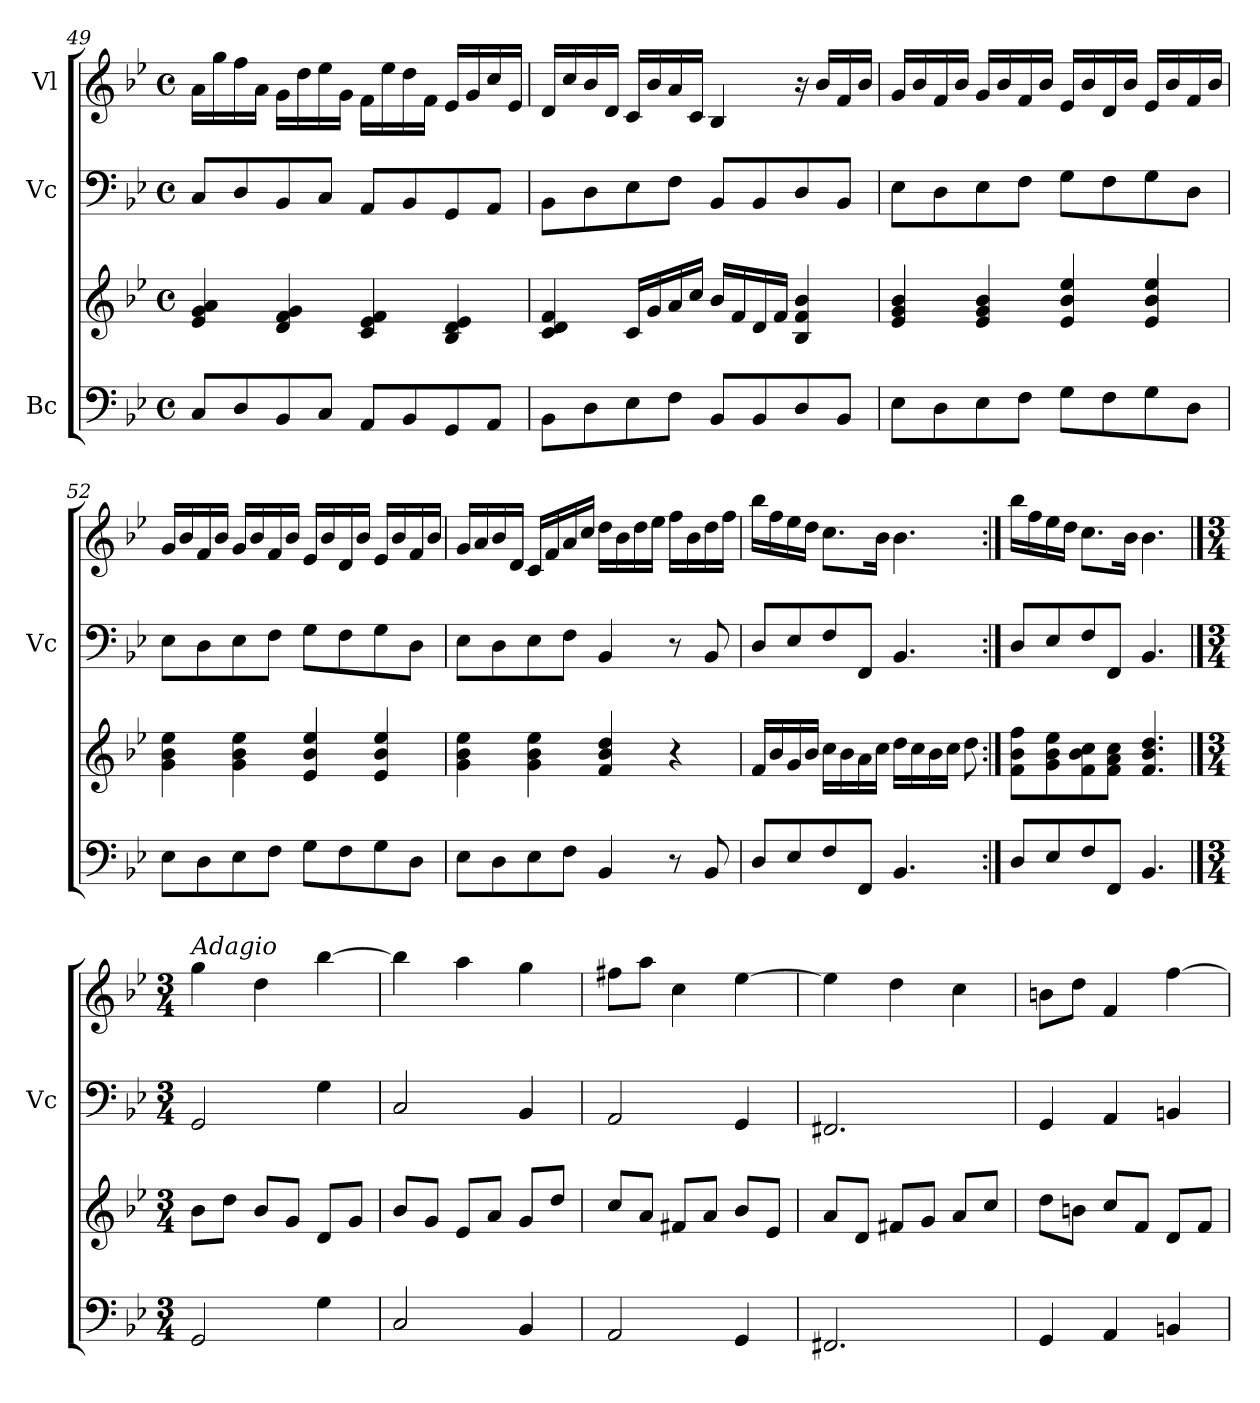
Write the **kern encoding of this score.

**kern	**kern	**kern	**kern
*part3	*part3	*part2	*part1
*staff4	*staff3	*staff2	*staff1
*I"Bc	*	*I"Vc	*I"Vl
*	*	*I'Vc	*
*clefF4	*clefG2	*clefF4	*clefG2
*k[b-e-]	*k[b-e-]	*k[b-e-]	*k[b-e-]
*M4/4	*M4/4	*M4/4	*M4/4
*met(c)	*met(c)	*met(c)	*met(c)
=49	=49	=49	=49
8C/L	4e-/ 4g/ 4a/	8C/L	16a\LL
.	.	.	16gg\
8D/	.	8D/	16ff\
.	.	.	16a\JJ
8BB-/	4d/ 4f/ 4g/	8BB-/	16g\LL
.	.	.	16dd\
8C/J	.	8C/J	16ee-\
.	.	.	16g\JJ
8AA/L	4c/ 4e-/ 4f/	8AA/L	16f\LL
.	.	.	16ee-\
8BB-/	.	8BB-/	16dd\
.	.	.	16f\JJ
8GG/	4B-/ 4d/ 4e-/	8GG/	16e-/LL
.	.	.	16g/
8AA/J	.	8AA/J	16cc/
.	.	.	16e-/JJ
!!LO:LB:g=z
=50	=50	=50	=50
8BB-\L	4c/ 4d/ 4f/	8BB-\L	16d/LL
.	.	.	16cc/
8D\	.	8D\	16b-/
.	.	.	16d/JJ
8E-\	16c/LL	8E-\	16c/LL
.	16g/	.	16b-/
8F\J	16a/	8F\J	16a/
.	16cc/JJ	.	16c/JJ
8BB-/L	16b-/LL	8BB-/L	4B-/
.	16f/	.	.
8BB-/	16d/	8BB-/	.
.	16f/JJ	.	.
8D/	4B-/ 4f/ 4b-/	8D/	16r
.	.	.	16b-/LL
8BB-/J	.	8BB-/J	16f/
.	.	.	16b-/JJ
=51	=51	=51	=51
8E-\L	4e-/ 4g/ 4b-/	8E-\L	16g/LL
.	.	.	16b-/
8D\	.	8D\	16f/
.	.	.	16b-/JJ
8E-\	4e-/ 4g/ 4b-/	8E-\	16g/LL
.	.	.	16b-/
8F\J	.	8F\J	16f/
.	.	.	16b-/JJ
8G\L	4e-/ 4b-/ 4ee-/	8G\L	16e-/LL
.	.	.	16b-/
8F\	.	8F\	16d/
.	.	.	16b-/JJ
8G\	4e-/ 4b-/ 4ee-/	8G\	16e-/LL
.	.	.	16b-/
8D\J	.	8D\J	16f/
.	.	.	16b-/JJ
=52	=52	=52	=52
8E-\L	4g\ 4b-\ 4ee-\	8E-\L	16g/LL
.	.	.	16b-/
8D\	.	8D\	16f/
.	.	.	16b-/JJ
8E-\	4g\ 4b-\ 4ee-\	8E-\	16g/LL
.	.	.	16b-/
8F\J	.	8F\J	16f/
.	.	.	16b-/JJ
8G\L	4e-/ 4b-/ 4ee-/	8G\L	16e-/LL
.	.	.	16b-/
8F\	.	8F\	16d/
.	.	.	16b-/JJ
8G\	4e-/ 4b-/ 4ee-/	8G\	16e-/LL
.	.	.	16b-/
8D\J	.	8D\J	16f/
.	.	.	16b-/JJ
!!LO:LB:g=z
=53	=53	=53	=53
8E-\L	4g\ 4b-\ 4ee-\	8E-\L	16g/LL
.	.	.	16a/
8D\	.	8D\	16b-/
.	.	.	16d/JJ
8E-\	4g\ 4b-\ 4ee-\	8E-\	16c/LL
.	.	.	16f/
8F\J	.	8F\J	16a/
.	.	.	16cc/JJ
4BB-/	4f/ 4b-/ 4dd/	4BB-/	16dd\LL
.	.	.	16b-\
.	.	.	16dd\
.	.	.	16ee-\JJ
8r	4r	8r	16ff\LL
.	.	.	16b-\
8BB-/	.	8BB-/	16dd\
.	.	.	16ff\JJ
=54	=54	=54	=54
8D/L	16f/LL	8D/L	16bb-\LL
.	16b-/	.	16ff\
8E-/	16g/	8E-/	16ee-\
.	16b-/JJ	.	16dd\JJ
8F/	16cc\LL	8F/	8.cc\L
.	16b-\	.	.
8FF/J	16a\	8FF/J	.
.	16cc\JJ	.	16b-\Jk
4.BB-/	16dd\LL	4.BB-/	4.b-\
.	16cc\	.	.
.	16b-\	.	.
.	16cc\JJ	.	.
.	8dd\	.	.
=55:|!	=55:|!	=55:|!	=55:|!
8D/L	8f\ 8b-\ 8ff\L	8D/L	16bb-\LL
.	.	.	16ff\
8E-/	8g\ 8b-\ 8ee-\	8E-/	16ee-\
.	.	.	16dd\JJ
8F/	8f\ 8b-\ 8cc\	8F/	8.cc\L
8FF/J	8f\ 8a\ 8cc\J	8FF/J	.
.	.	.	16b-\Jk
4.BB-/	4.f/ 4.b-/ 4.dd/	4.BB-/	4.b-\
!!LO:PB:g=z
==56	==56	==56	==56
*M3/4	*M3/4	*M3/4	*M3/4
*	*	*	*MM60
!	!	!	!LO:TX:a:i:t=Adagio
2GG/	8b-\L	2GG/	4gg\
.	8dd\J	.	.
.	8b-/L	.	4dd\
.	8g/J	.	.
4G\	8d/L	4G\	[4bb-\
.	8g/J	.	.
=57	=57	=57	=57
2C/	8b-/L	2C/	4bb-\]
.	8g/J	.	.
.	8e-/L	.	4aa\
.	8a/J	.	.
4BB-/	8g/L	4BB-/	4gg\
.	8dd/J	.	.
=58	=58	=58	=58
2AA/	8cc/L	2AA/	8ff#X\L
.	8a/J	.	8aa\J
.	8f#X/L	.	4cc\
.	8a/J	.	.
4GG/	8b-/L	4GG/	[4ee-\
.	8e-/J	.	.
=59	=59	=59	=59
2.FF#X/	8a/L	2.FF#X/	4ee-\]
.	8d/J	.	.
.	8f#X/L	.	4dd\
.	8g/J	.	.
.	8a/L	.	4cc\
.	8cc/J	.	.
=60	=60	=60	=60
4GG/	8dd\L	4GG/	8bn\L
.	8bn\J	.	8dd\J
4AA/	8cc/L	4AA/	4f/
.	8f/J	.	.
4BBn/	8d/L	4BBn/	[4ff\
.	8f/J	.	.
=	=	=	=
*-	*-	*-	*-
